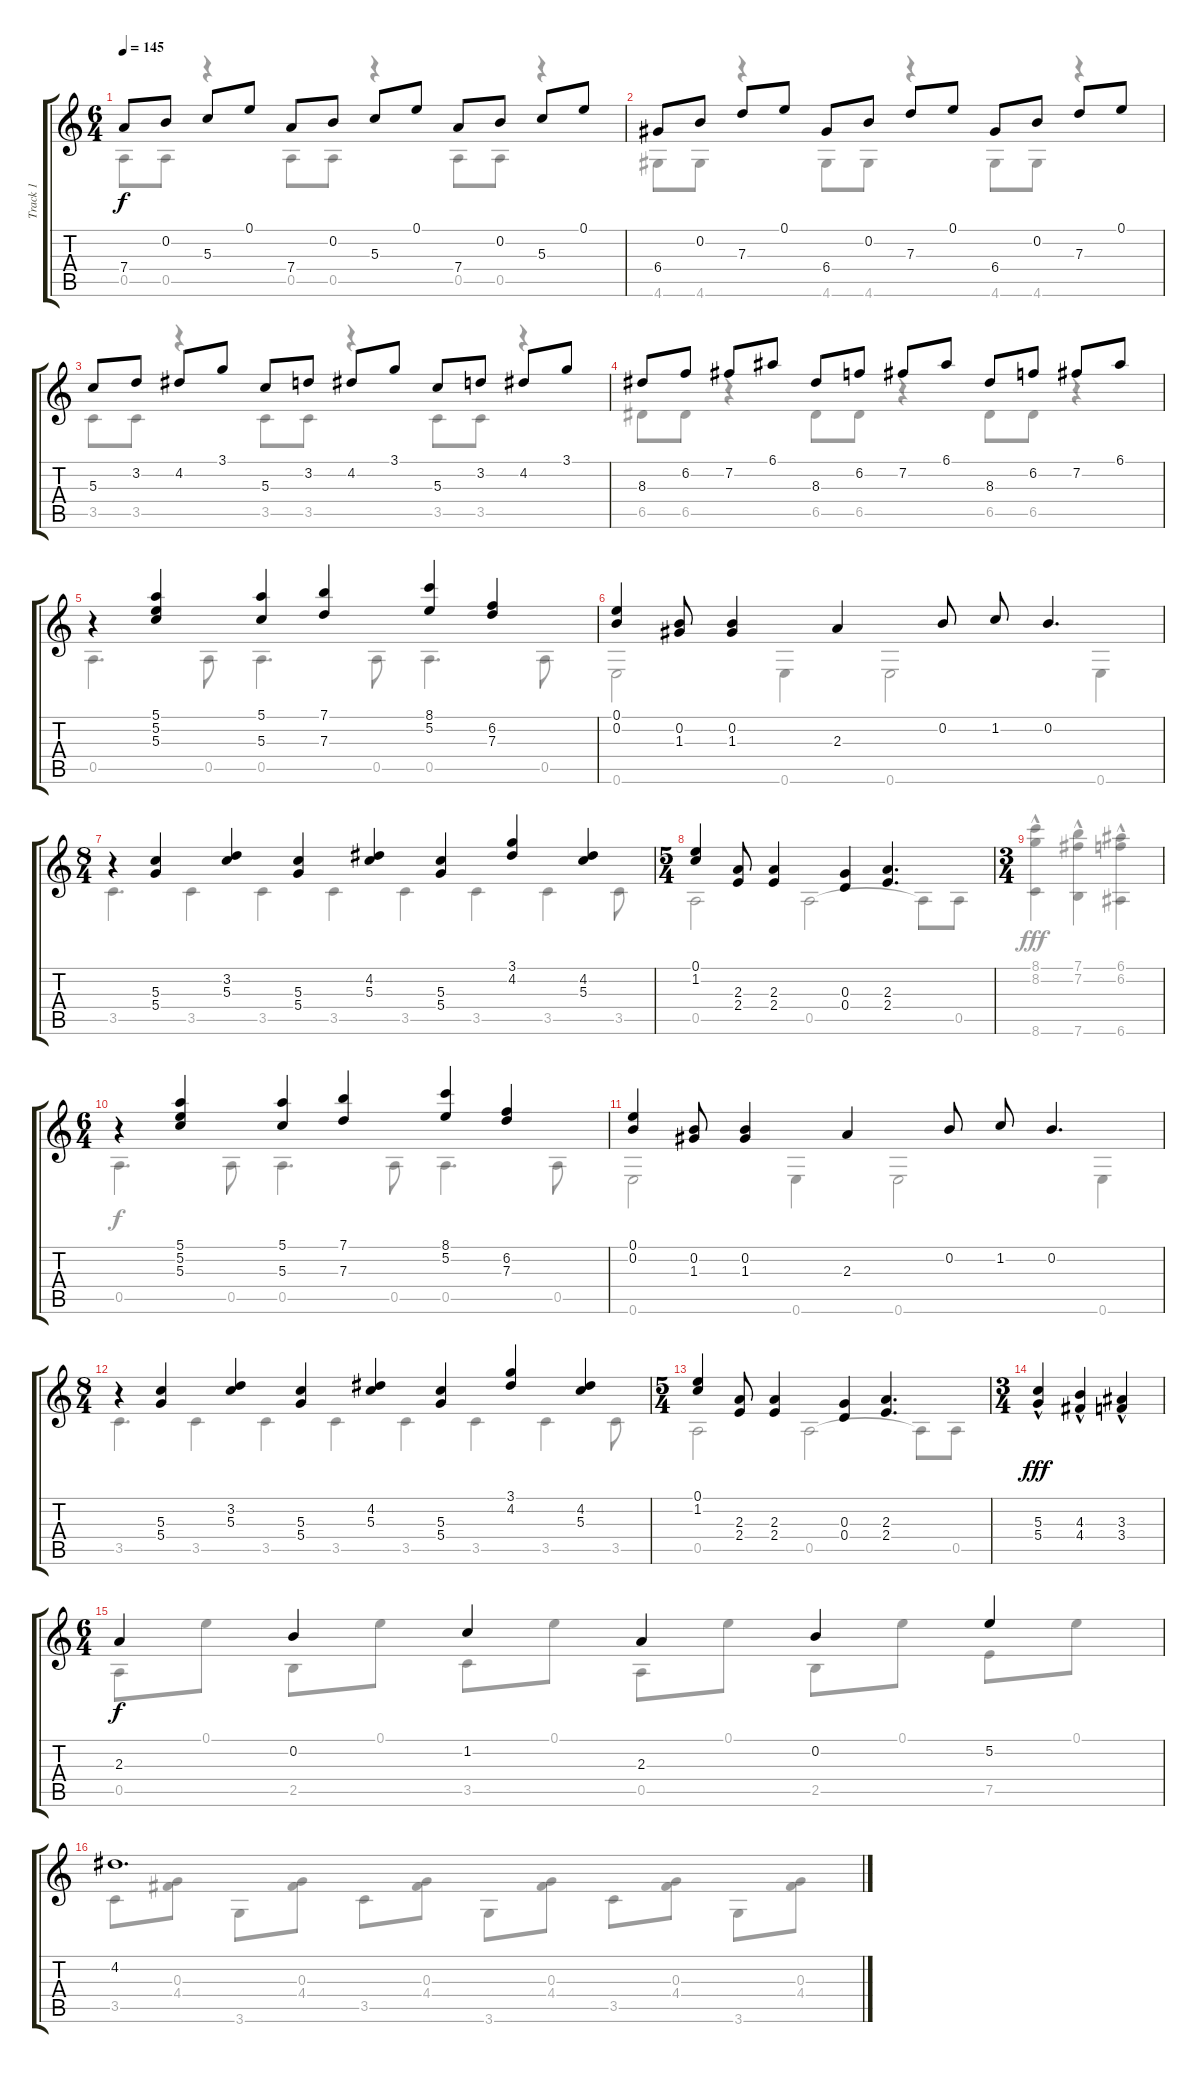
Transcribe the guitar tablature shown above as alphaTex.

\track ("Track 1" "Track 1") {instrument acousticguitarnylon}
\staff {score tabs}
\tuning (E4 B3 G3 D3 A2 E2) {hide}
\voice
\ts (6 4)
\tempo 145
\clef g2
\ks c
7.4.8{dy f} 0.2.8 5.3.8 0.1.8 7.4.8 0.2.8 5.3.8 0.1.8 7.4.8 0.2.8 5.3.8 0.1.8 |
6.4.8 0.2.8 7.3.8 0.1.8 6.4.8 0.2.8 7.3.8 0.1.8 6.4.8 0.2.8 7.3.8 0.1.8 |
5.3.8 3.2.8 4.2.8 3.1.8 5.3.8 3.2.8 4.2.8 3.1.8 5.3.8 3.2.8 4.2.8 3.1.8 |
8.3.8 6.2.8 7.2.8 6.1.8 8.3.8 6.2.8 7.2.8 6.1.8 8.3.8 6.2.8 7.2.8 6.1.8 |
r.4 (5.1 5.2 5.3).4 (5.1 5.3).4 (7.1 7.3).4 (8.1 5.2).4 (6.2 7.3).4 |
(0.1 0.2).4 (0.2 1.3).8 (0.2 1.3).4 2.3.4 0.2.8 1.2.8 0.2.4{d} |
\ts (8 4)
r.4 (5.3 5.4).4 (3.2 5.3).4 (5.3 5.4).4 (4.2 5.3).4 (5.3 5.4).4 (3.1 4.2).4 (4.2 5.3).4 |
\ts (5 4)
(0.1 1.2).4 (2.3 2.4).8 (2.3 2.4).4 (0.3 0.4).4 (2.3 2.4).4{d} |
\ts (3 4)
|
\ts (6 4)
r.4 (5.1 5.2 5.3).4 (5.1 5.3).4 (7.1 7.3).4 (8.1 5.2).4 (6.2 7.3).4 |
(0.1 0.2).4 (0.2 1.3).8 (0.2 1.3).4 2.3.4 0.2.8 1.2.8 0.2.4{d} |
\ts (8 4)
r.4 (5.3 5.4).4 (3.2 5.3).4 (5.3 5.4).4 (4.2 5.3).4 (5.3 5.4).4 (3.1 4.2).4 (4.2 5.3).4 |
\ts (5 4)
(0.1 1.2).4 (2.3 2.4).8 (2.3 2.4).4 (0.3 0.4).4 (2.3 2.4).4{d} |
\ts (3 4)
(5.3{hac} 5.4{hac}).4{dy fff} (4.3{hac} 4.4{hac}).4 (3.3{hac} 3.4{hac}).4 |
\ts (6 4)
2.3.4{dy f} 0.2.4 1.2.4 2.3.4 0.2.4 5.2.4 |
4.2.1{d}
\voice
\clef g2
\ottava regular
\simile none
\ks c
0.5.8{dy f} 0.5.8 r.4 0.5.8 0.5.8 r.4 0.5.8 0.5.8 r.4 |
4.6.8 4.6.8 r.4 4.6.8 4.6.8 r.4 4.6.8 4.6.8 r.4 |
3.5.8 3.5.8 r.4 3.5.8 3.5.8 r.4 3.5.8 3.5.8 r.4 |
6.5.8 6.5.8 r.4 6.5.8 6.5.8 r.4 6.5.8 6.5.8 r.4 |
0.5.4{d} 0.5.8 0.5.4{d} 0.5.8 0.5.4{d} 0.5.8 |
0.6.2 0.6.4 0.6.2 0.6.4 |
3.5.4{d} 3.5.4 3.5.4 3.5.4 3.5.4 3.5.4 3.5.4 3.5.8 |
0.5.2 0.5.2 0.5{t}.8 0.5.8 |
(8.1{hac} 8.2{hac} 8.6{hac}).4{dy fff} (7.1{hac} 7.2{hac} 7.6{hac}).4 (6.1{hac} 6.2{hac} 6.6{hac}).4 |
0.5.4{d dy f} 0.5.8 0.5.4{d} 0.5.8 0.5.4{d} 0.5.8 |
0.6.2 0.6.4 0.6.2 0.6.4 |
3.5.4{d} 3.5.4 3.5.4 3.5.4 3.5.4 3.5.4 3.5.4 3.5.8 |
0.5.2 0.5.2 0.5{t}.8 0.5.8 |
|
0.5.8 0.1.8 2.5.8 0.1.8 3.5.8 0.1.8 0.5.8 0.1.8 2.5.8 0.1.8 7.5.8 0.1.8 |
3.5.8 (0.3 4.4).8 3.6.8 (0.3 4.4).8 3.5.8 (0.3 4.4).8 3.6.8 (0.3 4.4).8 3.5.8 (0.3 4.4).8 3.6.8 (0.3 4.4).8
